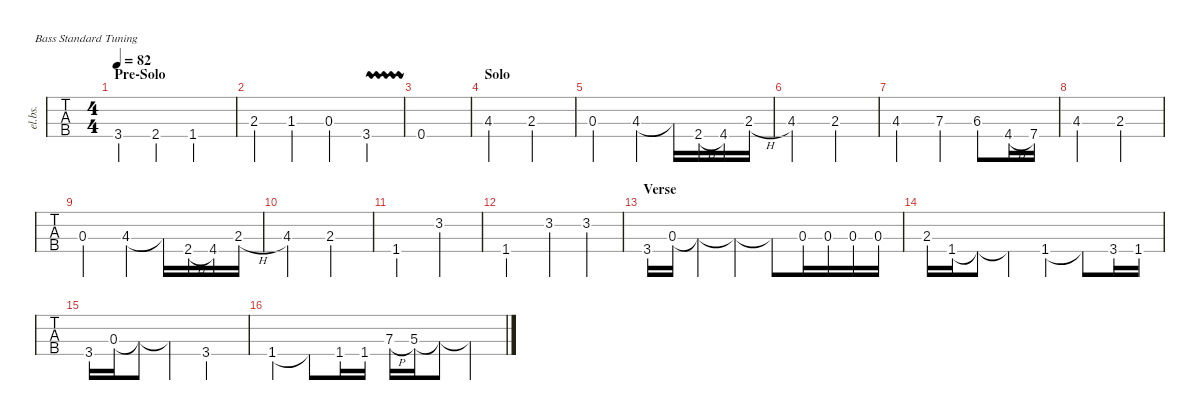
\defaultSystemsLayout 2
\hideDynamics
\bracketExtendMode nobrackets
\otherSystemsTrackNameOrientation horizontal
\track ("Bass" "el.bs.") {instrument synthbass1}
\staff {tabs}
\tuning (G2 D2 A1 E1)
\ts (4 4)
\beaming (8 4 4)
\section ("" "Pre-Solo")
\tempo 82
\clef f4
\ks g
3.4.4{dy f} 2.4.4 1.4.2 |
2.3.4 1.3.4 0.3.4 3.4{vw}.4 |
0.4.1 |
\section ("" "Solo")
4.3.2 2.3.2 |
0.3.2 4.3.4 4.3{t}.16 2.4{h}.16 4.4.16 2.3{h}.16 |
4.3.2 2.3.2 |
4.3.2 7.3.4 6.3.8 4.4{h}.16 7.4.16 |
4.3.2 2.3.2 |
0.3.2 4.3.4 4.3{t}.16 2.4{h}.16 4.4.16 2.3{h}.16 |
4.3.2 2.3.2 |
\beaming (8 2 2 2 2)
1.4.2{dy mf} 3.2.2 |
1.4.2 3.2.4 3.2.4 |
\beaming (8 4 4)
\section ("" "Verse")
3.4.16{dy f} 0.3.16 0.3{t}.4 0.3{t}.4 0.3{t}.8 0.3.16 0.3.16 0.3.16 0.3.16 |
2.3.16 1.4.16 1.4{t}.8 1.4{t}.4 1.4.4 1.4{t}.8 3.4.16 1.4.16 |
3.4.16 0.3.16 0.3{t}.8 0.3{t}.4 3.4.2 |
1.4.4 1.4{t}.8 1.4.16 1.4.16 7.3{h}.16 5.3.16 5.3{t}.8 5.3{t}.4
